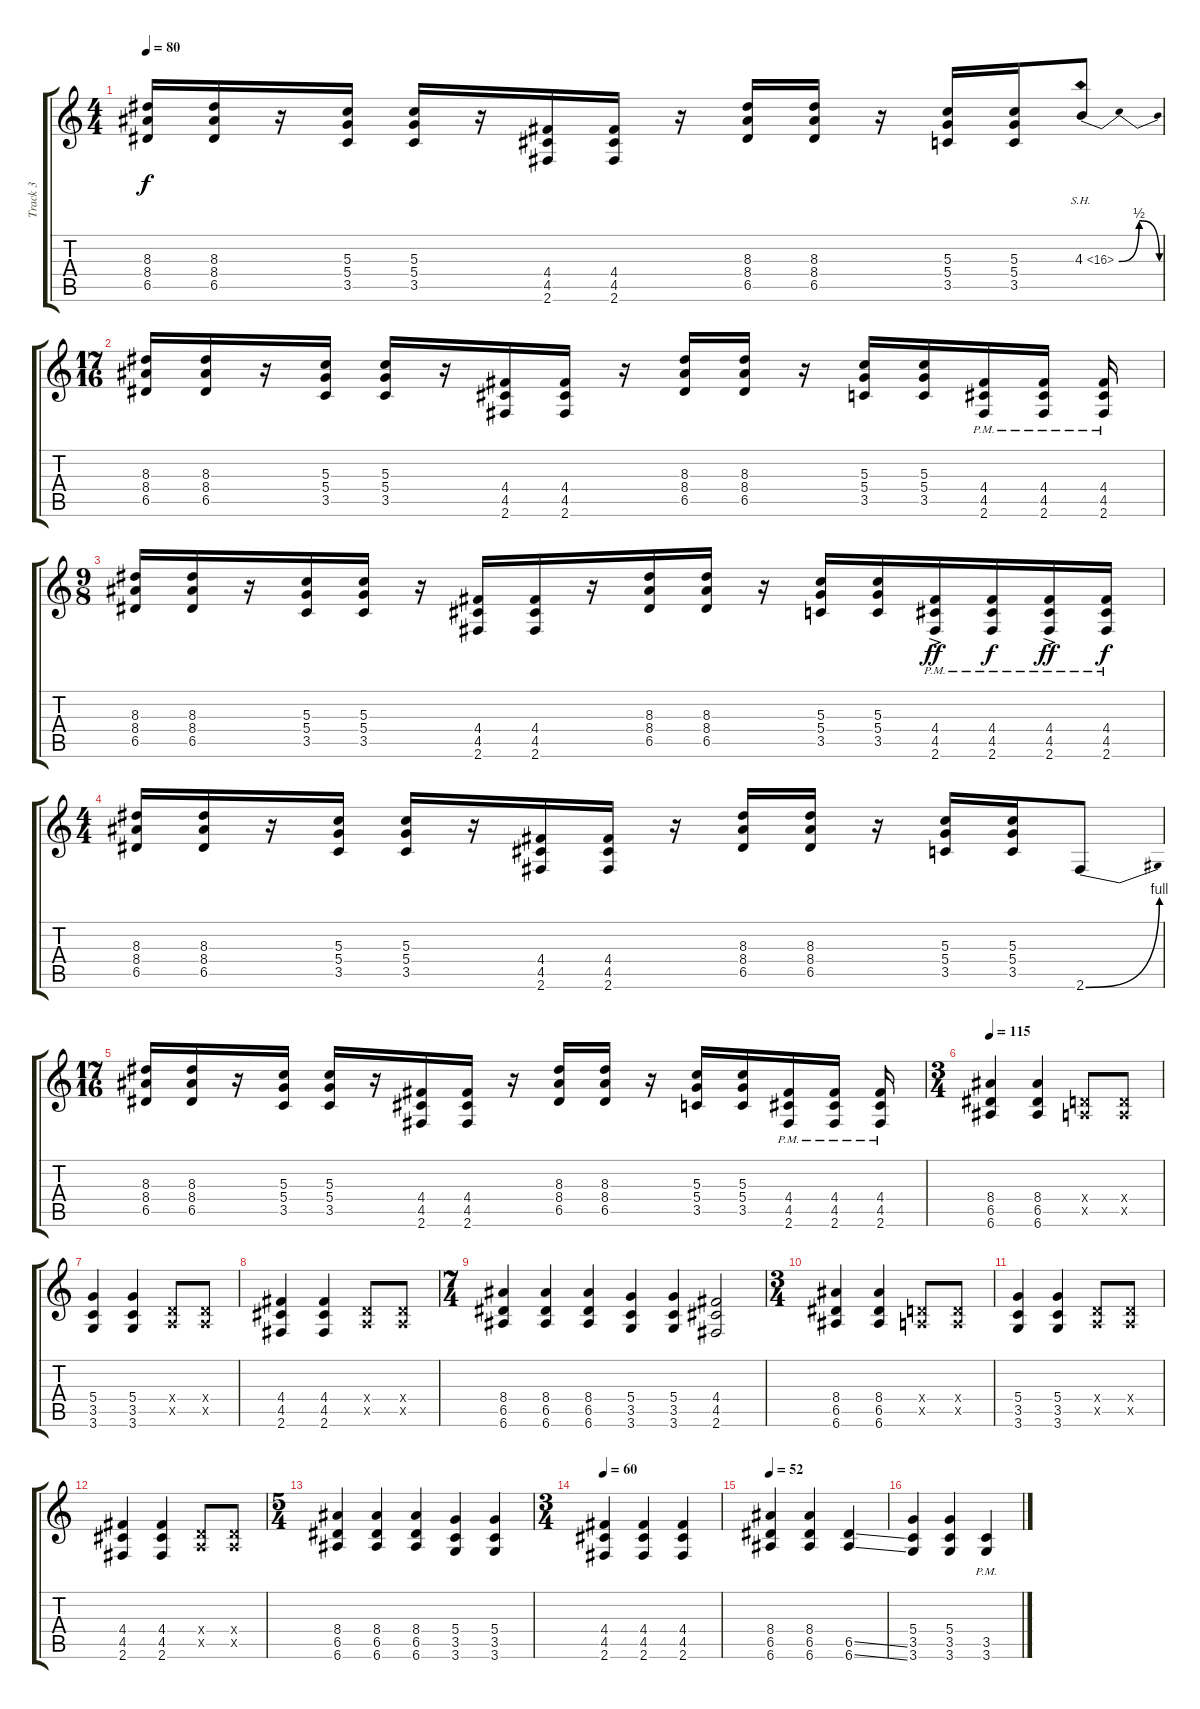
\track ("Track 3" "Track 3") {instrument distortionguitar}
\staff {score tabs}
\tuning (E4 B3 G3 D3 A2 E2) {hide}
\ts (4 4)
\tempo 80
\clef g2
\ks c
(8.3 8.4 6.5).16{dy f} (8.3 8.4 6.5).16 r.16 (5.3 5.4 3.5).16 (5.3 5.4 3.5).16 r.16 (4.4 4.5 2.6).16 (4.4 4.5 2.6).16 r.16 (8.3 8.4 6.5).16 (8.3 8.4 6.5).16 r.16 (5.3 5.4 3.5).16 (5.3 5.4 3.5).16 4.3{be (bendrelease 0 0 15 2 45 2 60 0) sh 12}.8 |
\ts (17 16)
(8.3 8.4 6.5).16 (8.3 8.4 6.5).16 r.16 (5.3 5.4 3.5).16 (5.3 5.4 3.5).16 r.16 (4.4 4.5 2.6).16 (4.4 4.5 2.6).16 r.16 (8.3 8.4 6.5).16 (8.3 8.4 6.5).16 r.16 (5.3 5.4 3.5).16 (5.3 5.4 3.5).16 (4.4{pm} 4.5{pm} 2.6{pm}).16 (4.4{pm} 4.5{pm} 2.6{pm}).16 (4.4{pm} 4.5{pm} 2.6{pm}).16 |
\ts (9 8)
(8.3 8.4 6.5).16 (8.3 8.4 6.5).16 r.16 (5.3 5.4 3.5).16 (5.3 5.4 3.5).16 r.16 (4.4 4.5 2.6).16 (4.4 4.5 2.6).16 r.16 (8.3 8.4 6.5).16 (8.3 8.4 6.5).16 r.16 (5.3 5.4 3.5).16 (5.3 5.4 3.5).16 (4.4{pm} 4.5{ac pm} 2.6{ac pm}).16{dy ff} (4.4{pm} 4.5{pm} 2.6{pm}).16{dy f} (4.4{pm} 4.5{ac pm} 2.6{ac pm}).16{dy ff} (4.4{pm} 4.5{pm} 2.6{pm}).16{dy f} |
\ts (4 4)
(8.3 8.4 6.5).16 (8.3 8.4 6.5).16 r.16 (5.3 5.4 3.5).16 (5.3 5.4 3.5).16 r.16 (4.4 4.5 2.6).16 (4.4 4.5 2.6).16 r.16 (8.3 8.4 6.5).16 (8.3 8.4 6.5).16 r.16 (5.3 5.4 3.5).16 (5.3 5.4 3.5).16 2.6{be (bend 0 0 60 4)}.8 |
\ts (17 16)
(8.3 8.4 6.5).16 (8.3 8.4 6.5).16 r.16 (5.3 5.4 3.5).16 (5.3 5.4 3.5).16 r.16 (4.4 4.5 2.6).16 (4.4 4.5 2.6).16 r.16 (8.3 8.4 6.5).16 (8.3 8.4 6.5).16 r.16 (5.3 5.4 3.5).16 (5.3 5.4 3.5).16 (4.4{pm} 4.5{pm} 2.6{pm}).16 (4.4{pm} 4.5{pm} 2.6{pm}).16 (4.4{pm} 4.5{pm} 2.6{pm}).16 |
\ts (3 4)
\tempo 115
(8.4 6.5 6.6).4 (8.4 6.5 6.6).4 (0.4{x} 0.5{x}).8 (0.4{x} 0.5{x}).8 |
(5.4 3.5 3.6).4 (5.4 3.5 3.6).4 (0.4{x} 0.5{x}).8 (0.4{x} 0.5{x}).8 |
(4.4 4.5 2.6).4 (4.4 4.5 2.6).4 (0.4{x} 0.5{x}).8 (0.4{x} 0.5{x}).8 |
\ts (7 4)
(8.4 6.5 6.6).4 (8.4 6.5 6.6).4 (8.4 6.5 6.6).4 (5.4 3.5 3.6).4 (5.4 3.5 3.6).4 (4.4 4.5 2.6).2 |
\ts (3 4)
(8.4 6.5 6.6).4 (8.4 6.5 6.6).4 (0.4{x} 0.5{x}).8 (0.4{x} 0.5{x}).8 |
(5.4 3.5 3.6).4 (5.4 3.5 3.6).4 (0.4{x} 0.5{x}).8 (0.4{x} 0.5{x}).8 |
(4.4 4.5 2.6).4 (4.4 4.5 2.6).4 (0.4{x} 0.5{x}).8 (0.4{x} 0.5{x}).8 |
\ts (5 4)
(8.4 6.5 6.6).4 (8.4 6.5 6.6).4 (8.4 6.5 6.6).4 (5.4 3.5 3.6).4 (5.4 3.5 3.6).4 |
\ts (3 4)
\tempo 60
(4.4 4.5 2.6).4 (4.4 4.5 2.6).4 (4.4 4.5 2.6).4 |
\tempo 52
(8.4 6.5 6.6).4 (8.4 6.5 6.6).4 (6.5{ss} 6.6{ss}).4 |
(5.4 3.5 3.6).4 (5.4 3.5 3.6).4 (3.5{pm} 3.6{pm}).4
